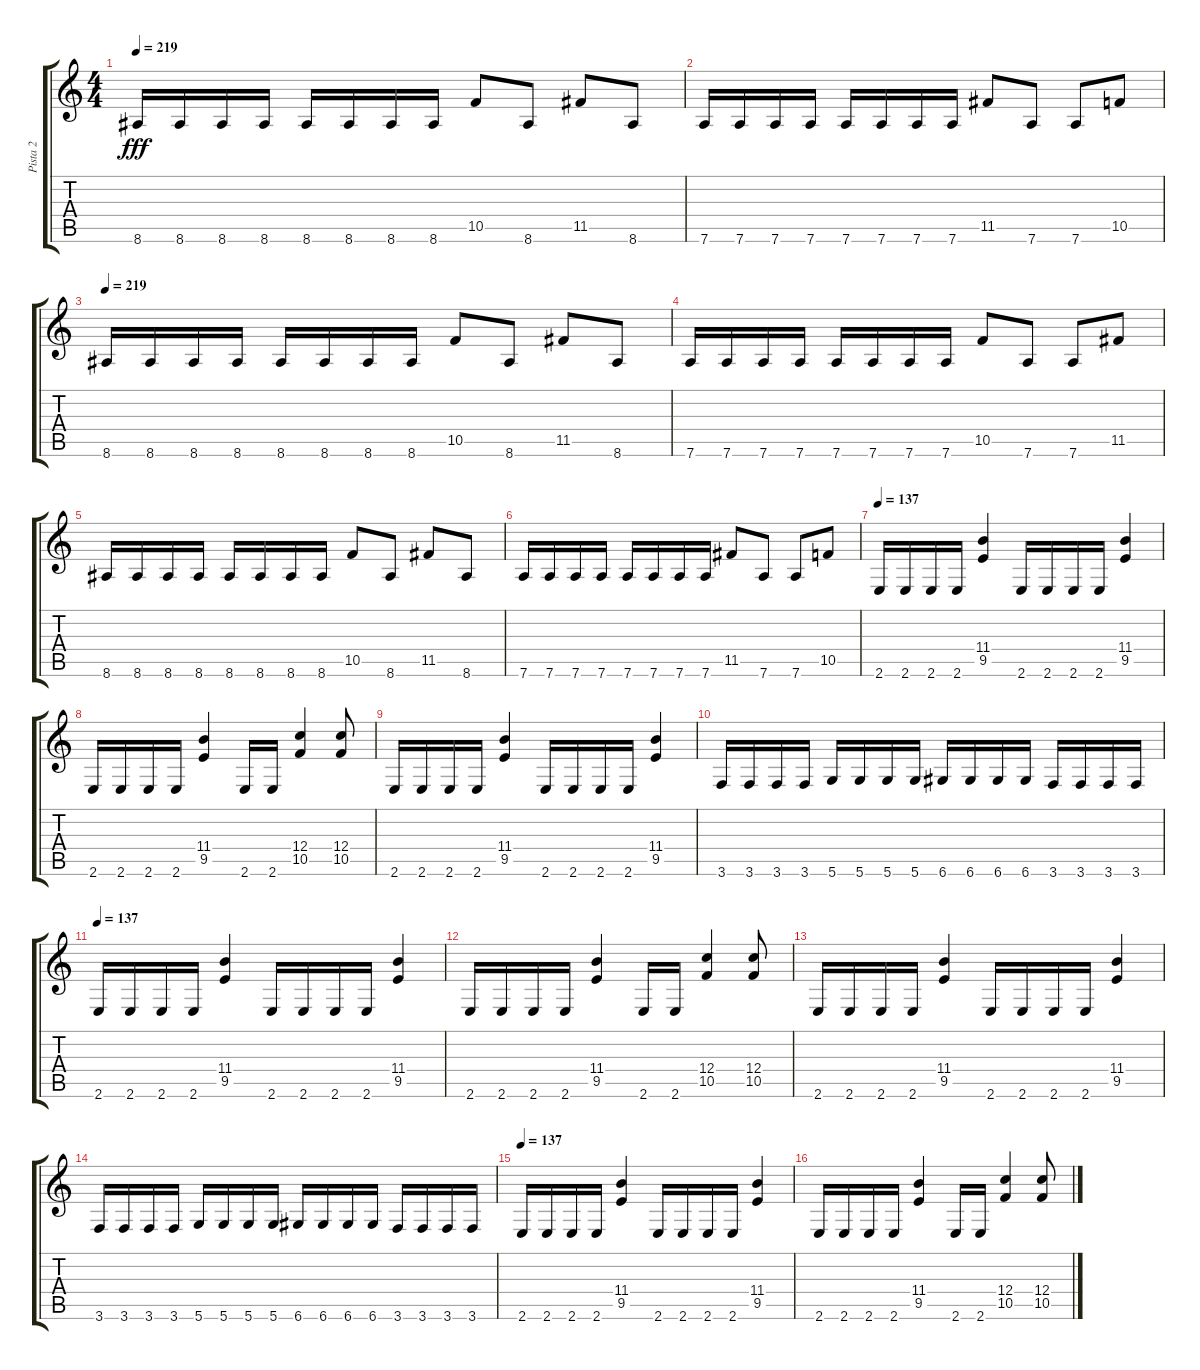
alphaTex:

\track ("Pista 2" "Pista 2") {instrument distortionguitar}
\staff {score tabs}
\tuning (D4 A3 F3 C3 G2 D2) {hide}
\ts (4 4)
\tempo 219
\clef g2
\ks c
8.6.16{dy fff} 8.6.16 8.6.16 8.6.16 8.6.16 8.6.16 8.6.16 8.6.16 10.5.8 8.6.8 11.5.8 8.6.8 |
7.6.16 7.6.16 7.6.16 7.6.16 7.6.16 7.6.16 7.6.16 7.6.16 11.5.8 7.6.8 7.6.8 10.5.8 |
\tempo 219
8.6.16 8.6.16 8.6.16 8.6.16 8.6.16 8.6.16 8.6.16 8.6.16 10.5.8 8.6.8 11.5.8 8.6.8 |
7.6.16 7.6.16 7.6.16 7.6.16 7.6.16 7.6.16 7.6.16 7.6.16 10.5.8 7.6.8 7.6.8 11.5.8 |
8.6.16 8.6.16 8.6.16 8.6.16 8.6.16 8.6.16 8.6.16 8.6.16 10.5.8 8.6.8 11.5.8 8.6.8 |
7.6.16 7.6.16 7.6.16 7.6.16 7.6.16 7.6.16 7.6.16 7.6.16 11.5.8 7.6.8 7.6.8 10.5.8 |
\tempo 137
2.6.16 2.6.16 2.6.16 2.6.16 (11.4 9.5).4 2.6.16 2.6.16 2.6.16 2.6.16 (11.4 9.5).4 |
2.6.16 2.6.16 2.6.16 2.6.16 (11.4 9.5).4 2.6.16 2.6.16 (12.4 10.5).4 (12.4 10.5).8 |
2.6.16 2.6.16 2.6.16 2.6.16 (11.4 9.5).4 2.6.16 2.6.16 2.6.16 2.6.16 (11.4 9.5).4 |
3.6.16 3.6.16 3.6.16 3.6.16 5.6.16 5.6.16 5.6.16 5.6.16 6.6.16 6.6.16 6.6.16 6.6.16 3.6.16 3.6.16 3.6.16 3.6.16 |
\tempo 137
2.6.16 2.6.16 2.6.16 2.6.16 (11.4 9.5).4 2.6.16 2.6.16 2.6.16 2.6.16 (11.4 9.5).4 |
2.6.16 2.6.16 2.6.16 2.6.16 (11.4 9.5).4 2.6.16 2.6.16 (12.4 10.5).4 (12.4 10.5).8 |
2.6.16 2.6.16 2.6.16 2.6.16 (11.4 9.5).4 2.6.16 2.6.16 2.6.16 2.6.16 (11.4 9.5).4 |
3.6.16 3.6.16 3.6.16 3.6.16 5.6.16 5.6.16 5.6.16 5.6.16 6.6.16 6.6.16 6.6.16 6.6.16 3.6.16 3.6.16 3.6.16 3.6.16 |
\tempo 137
2.6.16 2.6.16 2.6.16 2.6.16 (11.4 9.5).4 2.6.16 2.6.16 2.6.16 2.6.16 (11.4 9.5).4 |
2.6.16 2.6.16 2.6.16 2.6.16 (11.4 9.5).4 2.6.16 2.6.16 (12.4 10.5).4 (12.4 10.5).8
